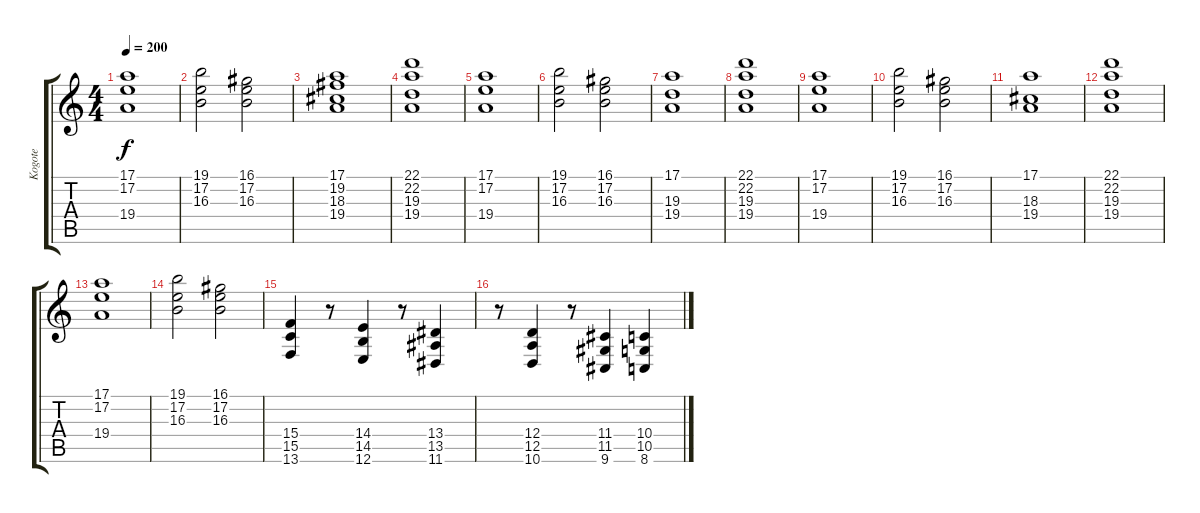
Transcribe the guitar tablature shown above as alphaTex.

\track ("Kogote" "Kogote") {instrument drawbarorgan}
\staff {score tabs}
\tuning (E4 B3 G3 D3 A2 E2) {hide}
\ts (4 4)
\tempo 200
\clef g2
\ks c
(17.1 17.2 19.4).1{dy f} |
(19.1 17.2 16.3).2 (16.1 17.2 16.3).2 |
(17.1 19.2 18.3 19.4).1 |
(22.1 22.2 19.3 19.4).1 |
(17.1 17.2 19.4).1 |
(19.1 17.2 16.3).2 (16.1 17.2 16.3).2 |
(17.1 19.3 19.4).1 |
(22.1 22.2 19.3 19.4).1 |
(17.1 17.2 19.4).1 |
(19.1 17.2 16.3).2 (16.1 17.2 16.3).2 |
(17.1 18.3 19.4).1 |
(22.1 22.2 19.3 19.4).1 |
(17.1 17.2 19.4).1 |
(19.1 17.2 16.3).2 (16.1 17.2 16.3).2 |
(15.4 15.5 13.6).4{volume 10} r.8 (14.4 14.5 12.6).4 r.8 (13.4 13.5 11.6).4 |
r.8 (12.4 12.5 10.6).4 r.8 (11.4 11.5 9.6).4 (10.4 10.5 8.6).4
